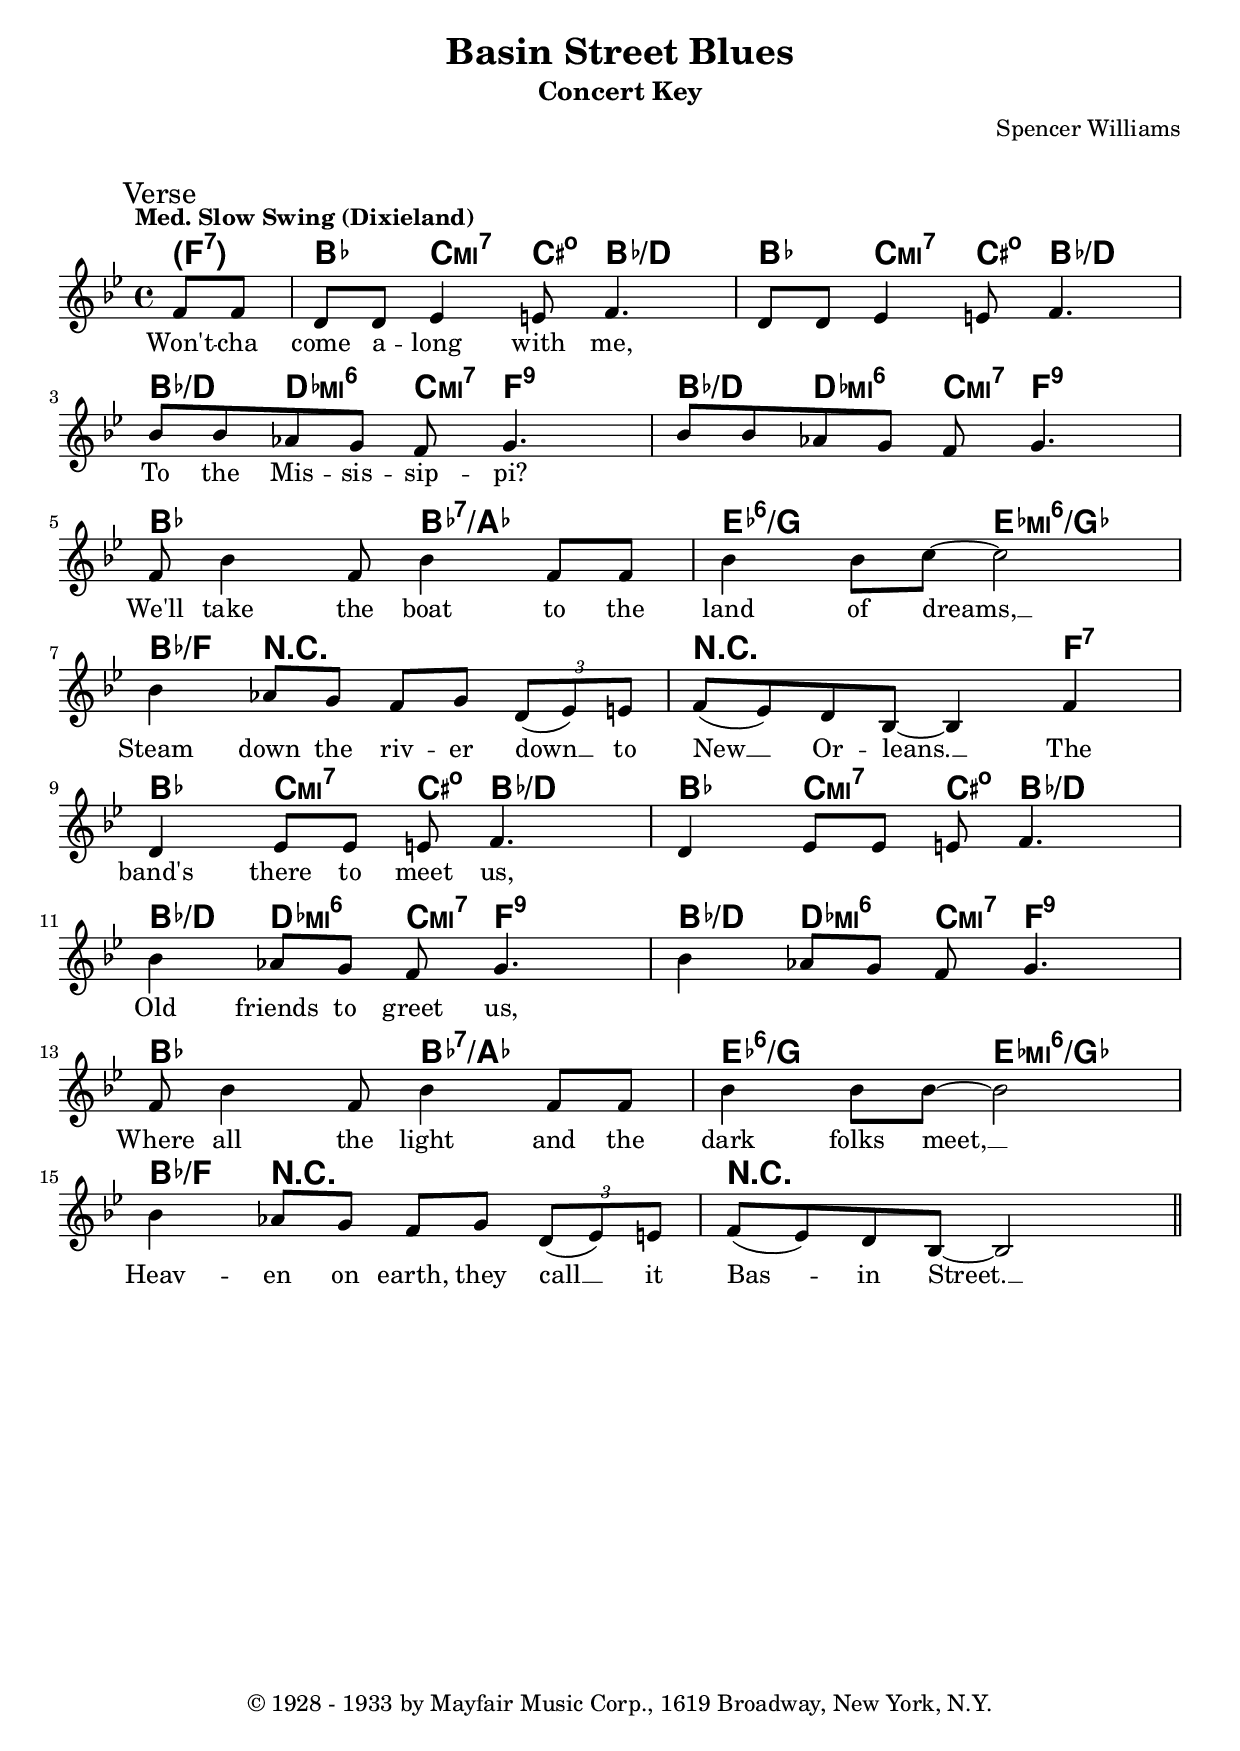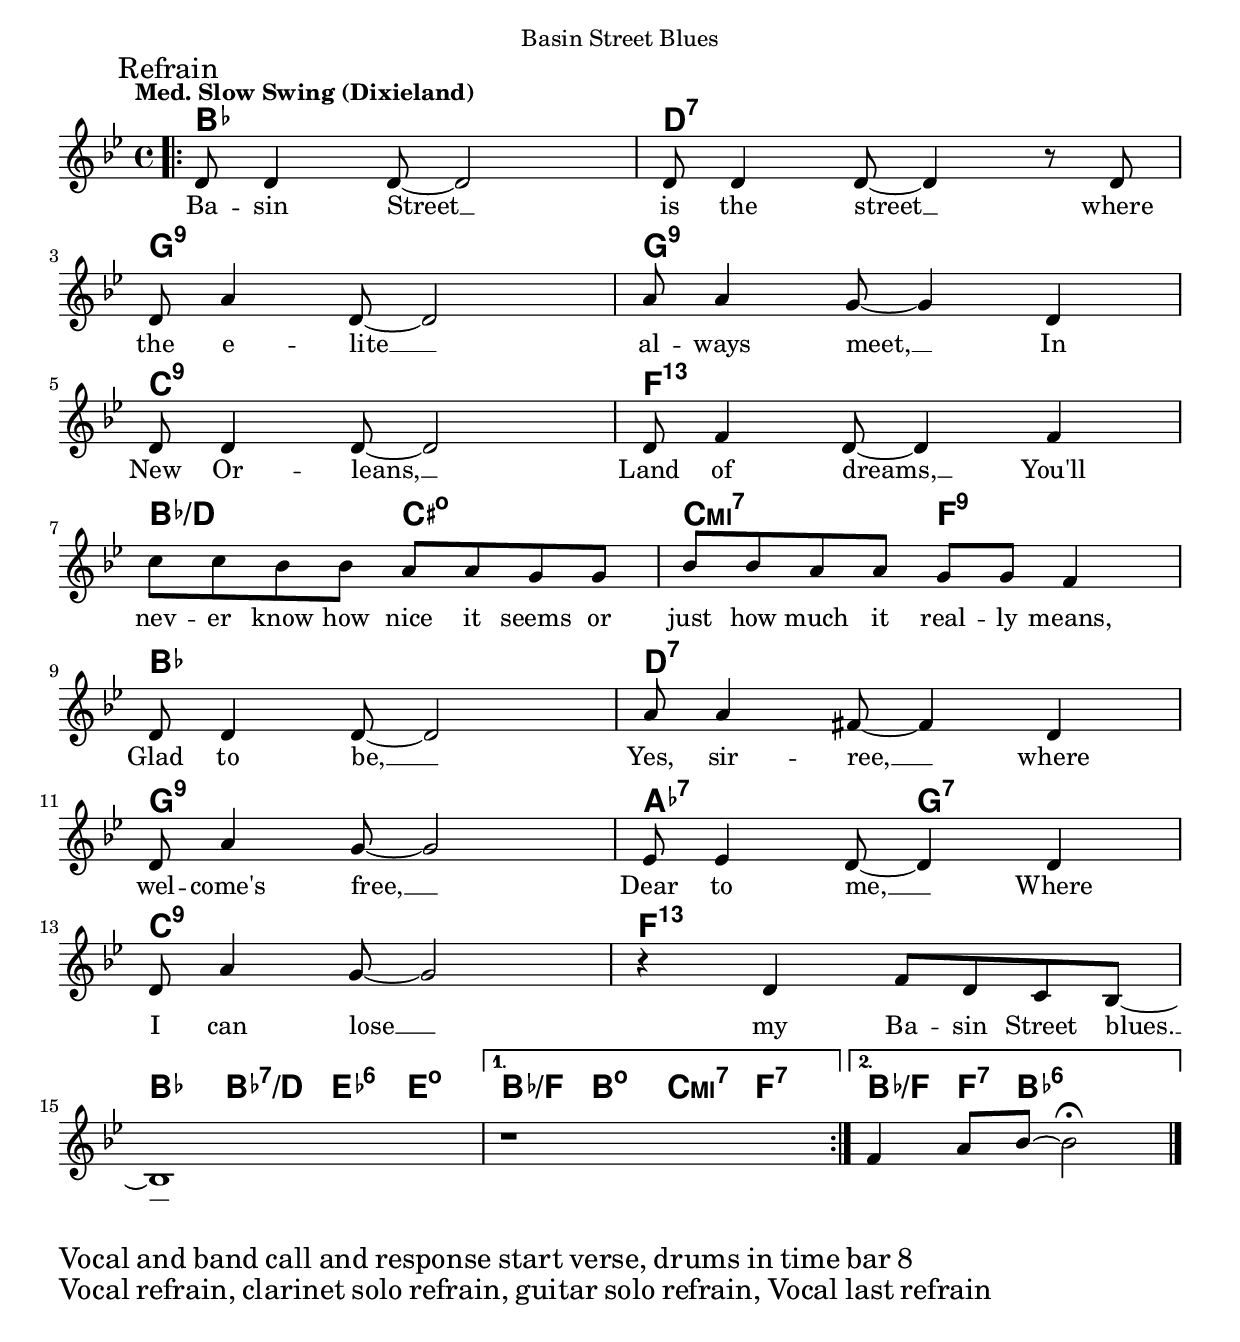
\version "2.24.0"

\include "english.ly"

instrument = "Concert Key"
whatKey = bf
whatClef = "treble"

%% -*- Mode: LilyPond -*-

\include "lead-sheets.ily"

\header {
  title = "Basin Street Blues"
  subtitle = \instrument
  composer = "Spencer Williams"
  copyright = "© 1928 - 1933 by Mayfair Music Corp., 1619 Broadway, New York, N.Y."
}

verseLyrics = \lyricmode {
  Won't -- cha come a -- long with me,
  \repeat unfold 5 { \skip 1 }
  To the Mis -- sis -- sip -- pi?
  \repeat unfold 6 { \skip 1 }
  We'll take the boat to the land of dreams, __
  Steam down the riv -- er down __ to New __ Or -- leans. __
  The band's there to meet us,
  \repeat unfold 5 { \skip 1 }
  Old friends to greet us,
  \repeat unfold 5 { \skip 1 }
  Where all the light and the dark folks meet, __
  Heav -- en on earth, they call __ it Bas -- in Street. __
}

verseChords = \chordmode {
  \set chordNameFunction = #begin-end-parenthesis-ignatzek-chord-names
  f4:7
  \unset chordNameFunction
  bf4 c4:m7 cs8:dim7 bf4./d bf4 c4:m7 cs8:dim7 bf4./d
  bf4/d df4:m6 c8:m7 f4.:9 bf4/d df4:m6 c8:m7 f4.:9
  bf2 bf2:7/af ef2:6/g ef2:m6/gf bf4/f r2. r2. f4:7
  
  bf4 c4:m7 cs8:dim7 bf4./d bf4 c4:m7 cs8:dim7 bf4./d
  bf4/d df4:m6 c8:m7 f4.:9 bf4/d df4:m6 c8:m7 f4.:9
  bf2 bf2:7/af ef2:6/g ef2:m6/gf bf4/f r2. r1
}

verseKey = bf

verseMelody = \relative f' {
  \time 4/4
  \key \verseKey \major
  \clef \whatClef
  \tempo "Med. Slow Swing (Dixieland)"

  \mark \markup{ "Verse" }
  
  \partial 4 f8 f8 |
  
  d8 d8 ef4 e8 f4. | d8 d8 ef4 e8 f4. |
  \break
  bf8 bf8 af8 g8 f8 g4. | bf8 bf8 af8 g8 f8 g4. |
  \break
  f8 bf4 f8 bf4 f8 f8 | bf4 bf8 c8~ c2 |
  \break
  bf4 af8 g8 f8 g8 \tuplet 3/2 { d8( ef8) e8 } | f8( ef8) d8 bf8~ bf4 f'4 |
  \break
  d4 ef8 ef8 e8 f4. | d4 ef8 ef8 e8 f4. |
  \break
  bf4 af8 g8 f8 g4. | bf4 af8 g8 f8 g4. |
  \break
  f8 bf4 f8 bf4 f8 f8 | bf4 bf8 bf8~ bf2 |
  \break
  bf4 af8 g8 f8 g8 \tuplet 3/2 { d8( ef8) e8 } | f8( ef8) d8 bf8~ bf2 |
  

  \bar "||"
  \pageBreak
}

refrainLyrics = \lyricmode {
  Ba -- sin Street __ is the street __ where the e -- lite __ al -- ways meet, __
  In New Or -- leans, __ Land of dreams, __
  You'll nev -- er know how nice it seems or just how much it real -- ly means,
  Glad to be, __ Yes, sir -- ree, __ where wel -- come's free, __
  Dear to me, __ Where I can lose __ my Ba -- sin Street blues. __
}

refrainChords = \chordmode {
  bf1 d1:7 g1:9 g1:9
  c1:9 f1:13 bf2/d cs2:dim7 c2:m7 f2:9
  bf1 d1:7 g1:9 af2:7 g2:7
  c1:9 f1:13
  bf4 bf4:7/d ef4:6 e4:dim7
  bf4/f b4:dim7 c4:m7 f4:7
  bf4/f f8:7 bf8:6 s2
}

refrainKey = bf

refrainMelody = \relative f' {
  \time 4/4
  \key \refrainKey \major
  \clef \whatClef
  \tempo "Med. Slow Swing (Dixieland)"

  \set Score.currentBarNumber = #1
  
  \mark \markup{ "Refrain" }

  \bar ".|:"
  \repeat volta 2 {
    d8 d4 d8~ d2 | d8 d4 d8~ d4 r8 d8 |
  \break
    d8 a'4 d,8~ d2 | a'8 a4 g8~ g4 d4 |
  \break
    d8 d4 d8~ d2 | d8 f4 d8~ d4 f4 |
  \break
    c'8 c8 bf8 bf8 a8 a8 g8 g8 | bf8 bf8 a8 a8 g8 g8 f4 |
  \break
    d8 d4 d8~ d2 | a'8 a4 fs8~ fs4 d4 |
  \break
    d8 a'4 g8~ g2 |
    ef 8 ef4 d8~ d4 d4 |
  \break
    d8 a'4 g8~ g2 | 
    r4 d4 f8 d8 c8 bf8~ | 
  \break
   bf1 |
  }
  \alternative {
    { r1 }
    { f'4 a8 bf8~ bf2\fermata }
  }
  \bar "|."
}

\include "paper.ily"

\markup {
  % Leave a gap after the header
  \vspace #1
}

\include "verse.ily"

\include "refrain.ily"

performanceNotes =
\markup {
  \column {
    \line { \huge { Vocal and band call and response start verse, drums in time bar 8 } }
    \line { \huge { Vocal refrain, clarinet solo refrain, guitar solo refrain, Vocal last refrain } }
  }
}

\include "notes.ily"

